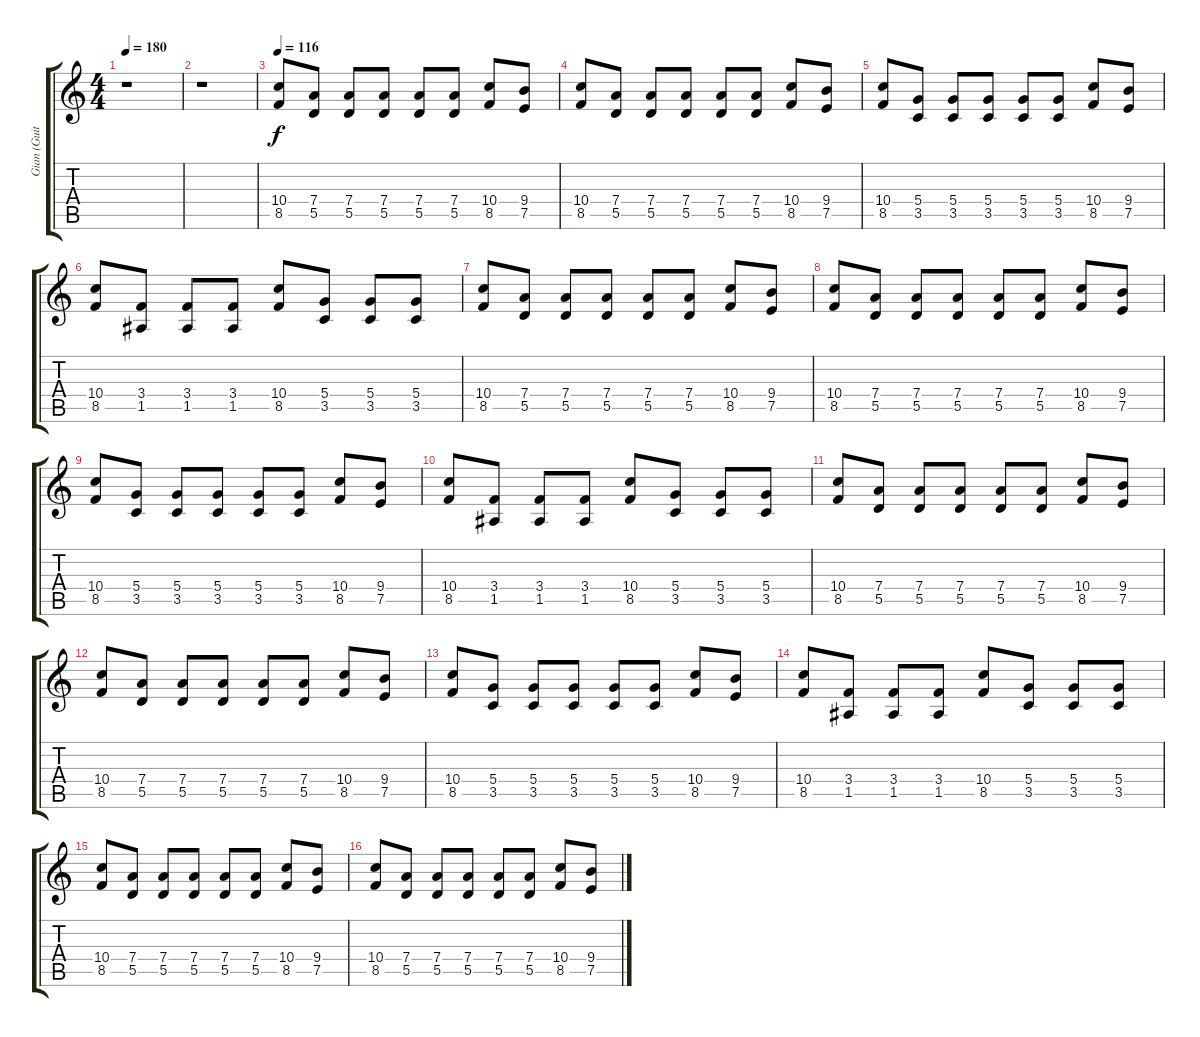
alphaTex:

\track ("Gian (Guitar)" "Gian (Guit") {instrument overdrivenguitar}
\staff {score tabs}
\tuning (E4 B3 G3 D3 A2 D2) {hide}
\ts (4 4)
\tempo 180
\clef g2
\ks c
r.1{dy f} |
r.1 |
\tempo 116
(10.4 8.5).8 (7.4 5.5).8 (7.4 5.5).8 (7.4 5.5).8 (7.4 5.5).8 (7.4 5.5).8 (10.4 8.5).8 (9.4 7.5).8 |
(10.4 8.5).8 (7.4 5.5).8 (7.4 5.5).8 (7.4 5.5).8 (7.4 5.5).8 (7.4 5.5).8 (10.4 8.5).8 (9.4 7.5).8 |
(10.4 8.5).8 (5.4 3.5).8 (5.4 3.5).8 (5.4 3.5).8 (5.4 3.5).8 (5.4 3.5).8 (10.4 8.5).8 (9.4 7.5).8 |
(10.4 8.5).8 (3.4 1.5).8 (3.4 1.5).8 (3.4 1.5).8 (10.4 8.5).8 (5.4 3.5).8 (5.4 3.5).8 (5.4 3.5).8 |
(10.4 8.5).8 (7.4 5.5).8 (7.4 5.5).8 (7.4 5.5).8 (7.4 5.5).8 (7.4 5.5).8 (10.4 8.5).8 (9.4 7.5).8 |
(10.4 8.5).8 (7.4 5.5).8 (7.4 5.5).8 (7.4 5.5).8 (7.4 5.5).8 (7.4 5.5).8 (10.4 8.5).8 (9.4 7.5).8 |
(10.4 8.5).8 (5.4 3.5).8 (5.4 3.5).8 (5.4 3.5).8 (5.4 3.5).8 (5.4 3.5).8 (10.4 8.5).8 (9.4 7.5).8 |
(10.4 8.5).8 (3.4 1.5).8 (3.4 1.5).8 (3.4 1.5).8 (10.4 8.5).8 (5.4 3.5).8 (5.4 3.5).8 (5.4 3.5).8 |
(10.4 8.5).8 (7.4 5.5).8 (7.4 5.5).8 (7.4 5.5).8 (7.4 5.5).8 (7.4 5.5).8 (10.4 8.5).8 (9.4 7.5).8 |
(10.4 8.5).8 (7.4 5.5).8 (7.4 5.5).8 (7.4 5.5).8 (7.4 5.5).8 (7.4 5.5).8 (10.4 8.5).8 (9.4 7.5).8 |
(10.4 8.5).8 (5.4 3.5).8 (5.4 3.5).8 (5.4 3.5).8 (5.4 3.5).8 (5.4 3.5).8 (10.4 8.5).8 (9.4 7.5).8 |
(10.4 8.5).8 (3.4 1.5).8 (3.4 1.5).8 (3.4 1.5).8 (10.4 8.5).8 (5.4 3.5).8 (5.4 3.5).8 (5.4 3.5).8 |
(10.4 8.5).8 (7.4 5.5).8 (7.4 5.5).8 (7.4 5.5).8 (7.4 5.5).8 (7.4 5.5).8 (10.4 8.5).8 (9.4 7.5).8 |
(10.4 8.5).8 (7.4 5.5).8 (7.4 5.5).8 (7.4 5.5).8 (7.4 5.5).8 (7.4 5.5).8 (10.4 8.5).8 (9.4 7.5).8
